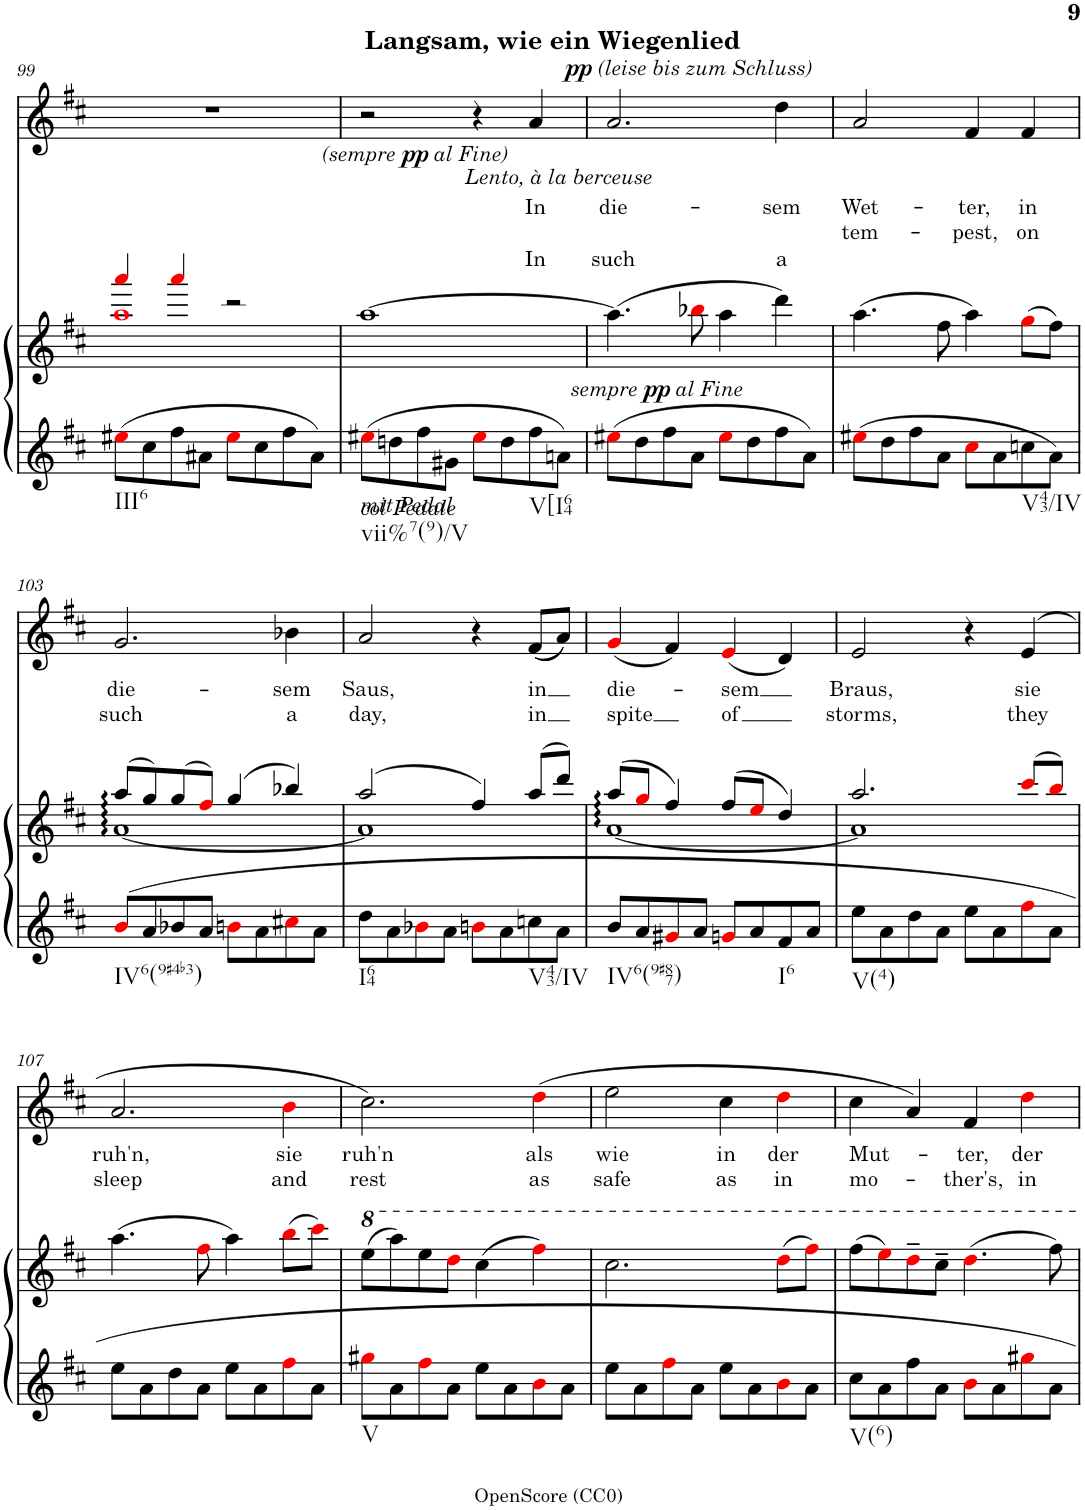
**kern	**kern	**dynam	**kern	**text	**text	**dynam
*part2	*part2	*part2	*part1	*part1	*part1	*part1
*staff3	*staff2	*staff2/3	*staff1	*staff1	*staff1	*staff1
*I"Piano	*	*	*I"Voice	*	*	*
*I'Pno	*	*	*	*	*	*
!!LO:PB:g=z
*clefG2	*clefG2	*	*clefG2	*	*	*
*k[f#c#]	*k[f#c#]	*	*k[f#c#]	*	*	*
*M4/4	*M4/4	*	*M4/4	*	*	*
=99	=99	=99	=99	=99	=99	=99
*	*^	*	*	*	*	*
!LO:TX:b:t=III6	!	!	!	!	!	!	!
8ee#Xi\L	4aaai/	1aai	.	1r	.	.	.
8cc#\	.	.	.	.	.	.	.
8ff#\	4aaai/	.	.	.	.	.	.
8a#X\J	.	.	.	.	.	.	.
8ee#i\L	2r	.	.	.	.	.	.
8cc#\	.	.	.	.	.	.	.
8ff#\	.	.	.	.	.	.	.
8a#\J	.	.	.	.	.	.	.
*	*v	*v	*	*	*	*	*
=100	=100	=100	=100	=100	=100	=100
!	!	!	!LO:TX:a:B:t=Langsam, wie ein Wiegenlied	!	!	!
!LO:TX:b:i:t=mit Pedal	!	!	!	!	!	!
!LO:TX:b:i:t=col Pedale	!	!	!	!	!	!
!LO:TX:b:t=vii%7(9)/V	!	!	!	!	!	!
!	!	!	!	!	!	!LO:DY:b
!	!	!	!	!	!	!LO:DY:n=1:b
!	!	!	!	!	!	!LO:DY:n=2:b
8ee#Xi\L	[1aa	.	2r	.	.	other-dynamics pp other-dynamics
8ddn\	.	.	.	.	.	.
8ff#\	.	.	.	.	.	.
8g#X\J	.	.	.	.	.	.
!	!	!	!LO:TX:b:i:t=Lento, à la berceuse	!	!	!
8ee#i\L	.	.	4r	.	.	.
8dd\	.	.	.	.	.	.
!LO:TX:b:t=V[I64	!	!	!	!	!	!
!	!	!	!	!LO:LY:b	!LO:LY:b	!LO:DY:n=3:a
!	!	!	!	!	!	!LO:DY:n=4:a
8ff#\	.	.	4a/	In	In	pp other-dynamics
8an\J	.	.	.	.	.	.
=101	=101	=101	=101	=101	=101	=101
!	!	!LO:DY:b	!	!LO:LY:b	!LO:LY:b	!
!	!	!LO:DY:n=1:b	!	!	!	!
!	!	!LO:DY:n=2:b	!	!	!	!
8ee#Xi\L	(4.aa\]	other-dynamics pp other-dynamics	2.a/	die-	such	.
8dd\	.	.	.	.	.	.
8ff#\	.	.	.	.	.	.
8a\J	8bb-Xi\	.	.	.	.	.
8ee#i\L	4aa\	.	.	.	.	.
8dd\	.	.	.	.	.	.
!	!	!	!	!LO:LY:b	!LO:LY:b	!
8ff#\	4ddd\)	.	4dd\	-sem	a	.
8a\J	.	.	.	.	.	.
=102	=102	=102	=102	=102	=102	=102
!	!	!	!	!LO:LY:b	!LO:LY:b	!
8ee#Xi\L	(4.aa\	.	2a/	Wet-	tem-	.
8dd\	.	.	.	.	.	.
8ff#\	.	.	.	.	.	.
8a\J	8ff#\	.	.	.	.	.
!	!	!	!	!LO:LY:b	!LO:LY:b	!
8cc#i\L	4aa\)	.	4f#/	-ter,	-pest,	.
8a\	.	.	.	.	.	.
!LO:TX:b:t=V43/IV	!	!	!	!	!	!
!	!	!	!	!LO:LY:b	!LO:LY:b	!
8ccn\	(8ggi\L	.	4f#/	in	on	.
8a\J	8ff#\J)	.	.	.	.	.
!!LO:LB:g=z
=103	=103	=103	=103	=103	=103	=103
*	*^	*	*	*	*	*
!LO:TX:b:t=IV6(9#4b3)	!	!	!	!	!	!	!
!	!	!	!	!	!LO:LY:b	!LO:LY:b	!
8bi/L	(8aa/L	[1a	.	2.g/	die-	such	.
8a/	8gg/)	.	.	.	.	.	.
8b-X/	(8gg/	.	.	.	.	.	.
8a/J	8ff#i/J)	.	.	.	.	.	.
8bni\L	(4gg/	.	.	.	.	.	.
8a\	.	.	.	.	.	.	.
!	!	!	!	!	!LO:LY:b	!LO:LY:b	!
8cc#Xi\	4bb-X/)	.	.	4b-X\	-sem	a	.
8a\J	.	.	.	.	.	.	.
=104	=104	=104	=104	=104	=104	=104	=104
!LO:TX:b:t=I64	!	!	!	!	!	!	!
!	!	!	!	!	!LO:LY:b	!LO:LY:b	!
8dd\L	(2aa/	1a]	.	2a/	Saus,	day,	.
8a\	.	.	.	.	.	.	.
8b-Xi\	.	.	.	.	.	.	.
8a\J	.	.	.	.	.	.	.
8bni\L	4ff#/)	.	.	4r	.	.	.
8a\	.	.	.	.	.	.	.
!LO:TX:b:t=V43/IV	!	!	!	!	!	!	!
!	!	!	!	!	!LO:LY:b	!LO:LY:b	!
8ccn\	(8aa/L	.	.	((8f#/L	in	in	.
8a\J	8ddd/J)	.	.	8a/J))	.	.	.
=105	=105	=105	=105	=105	=105	=105	=105
!LO:TX:b:t=IV6(9#87)	!	!	!	!	!	!	!
!	!	!	!	!	!LO:LY:b	!LO:LY:b	!
8b/L	(8aa/L	[1a	.	(4gi/	die-	spite	.
8a/	8ggi/J	.	.	.	.	.	.
8g#Xi/	4ff#/)	.	.	4f#/)	.	.	.
8a/J	.	.	.	.	.	.	.
!	!	!	!	!	!LO:LY:b	!LO:LY:b	!
8gni/L	(8ff#/L	.	.	(4ei/	-sem	of	.
8a/	8eei/J	.	.	.	.	.	.
!LO:TX:b:t=I6	!	!	!	!	!	!	!
8f#/	4dd/)	.	.	4d/)	.	.	.
8a/J	.	.	.	.	.	.	.
=106	=106	=106	=106	=106	=106	=106	=106
!LO:TX:b:t=V(4)	!	!	!	!	!	!	!
!	!	!	!	!	!LO:LY:b	!LO:LY:b	!
8ee\L	2.aa/	1a]	.	2e/	Braus,	storms,	.
8a\	.	.	.	.	.	.	.
8dd\	.	.	.	.	.	.	.
8a\J	.	.	.	.	.	.	.
8ee\L	.	.	.	4r	.	.	.
8a\	.	.	.	.	.	.	.
!	!	!	!	!	!LO:LY:b	!LO:LY:b	!
8ff#i\	(8ccc#i/L	.	.	(4e/	sie	they	.
8a\J	8bbi/J)	.	.	.	.	.	.
*	*v	*v	*	*	*	*	*
!!LO:LB:g=z
=107	=107	=107	=107	=107	=107	=107
!	!	!	!	!LO:LY:b	!LO:LY:b	!
8ee\L	(4.aa\	.	2.a/	ruh'n,	sleep	.
8a\	.	.	.	.	.	.
8dd\	.	.	.	.	.	.
8a\J	8ff#i\	.	.	.	.	.
8ee\L	4aa\)	.	.	.	.	.
8a\	.	.	.	.	.	.
!	!	!	!	!LO:LY:b	!LO:LY:b	!
8ff#i\	(8bbi\L	.	4bi\	sie	and	.
8a\J	8ccc#i\J)	.	.	.	.	.
=108	=108	=108	=108	=108	=108	=108
!LO:TX:b:t=V	!	!	!	!	!	!
!	!	!	!	!LO:LY:b	!LO:LY:b	!
8gg#Xi\L	(8eee\L	.	2.cc#\)	ruh'n	rest	.
8a\	8aaa\)	.	.	.	.	.
8ff#i\	8eee\	.	.	.	.	.
8a\J	8dddi\J	.	.	.	.	.
8ee\L	(4ccc#\	.	.	.	.	.
8a\	.	.	.	.	.	.
!	!	!	!	!LO:LY:b	!LO:LY:b	!
8bi\	4fff#i\)	.	(4ddi\	als	as	.
8a\J	.	.	.	.	.	.
=109	=109	=109	=109	=109	=109	=109
!	!	!	!	!LO:LY:b	!LO:LY:b	!
8ee\L	2.ccc#\	.	2ee\	wie	safe	.
8a\	.	.	.	.	.	.
8ff#i\	.	.	.	.	.	.
8a\J	.	.	.	.	.	.
!	!	!	!	!LO:LY:b	!LO:LY:b	!
8ee\L	.	.	4cc#\	in	as	.
8a\	.	.	.	.	.	.
!	!	!	!	!LO:LY:b	!LO:LY:b	!
8bi\	(8dddi\L	.	4ddi\	der	in	.
8a\J	8fff#i\J)	.	.	.	.	.
=110	=110	=110	=110	=110	=110	=110
!LO:TX:b:t=V(6)	!	!	!	!	!	!
!	!	!	!	!LO:LY:b	!LO:LY:b	!
8cc#\L	(8fff#\L	.	4cc#\	Mut-	mo-	.
8a\	8eeei\)	.	.	.	.	.
8ff#\	8ddd~i\	.	4a/)	.	.	.
8a\J	8ccc#~\J	.	.	.	.	.
!	!	!	!	!LO:LY:b	!LO:LY:b	!
8bi\L	(4.dddi\	.	4f#/	-ter,	-ther's,	.
8a\	.	.	.	.	.	.
!	!	!	!	!LO:LY:b	!LO:LY:b	!
8gg#Xi\	.	.	4ddi\	der	in	.
8a\J	8fff#\)	.	.	.	.	.
=	=	=	=	=	=	=
*-	*-	*-	*-	*-	*-	*-
